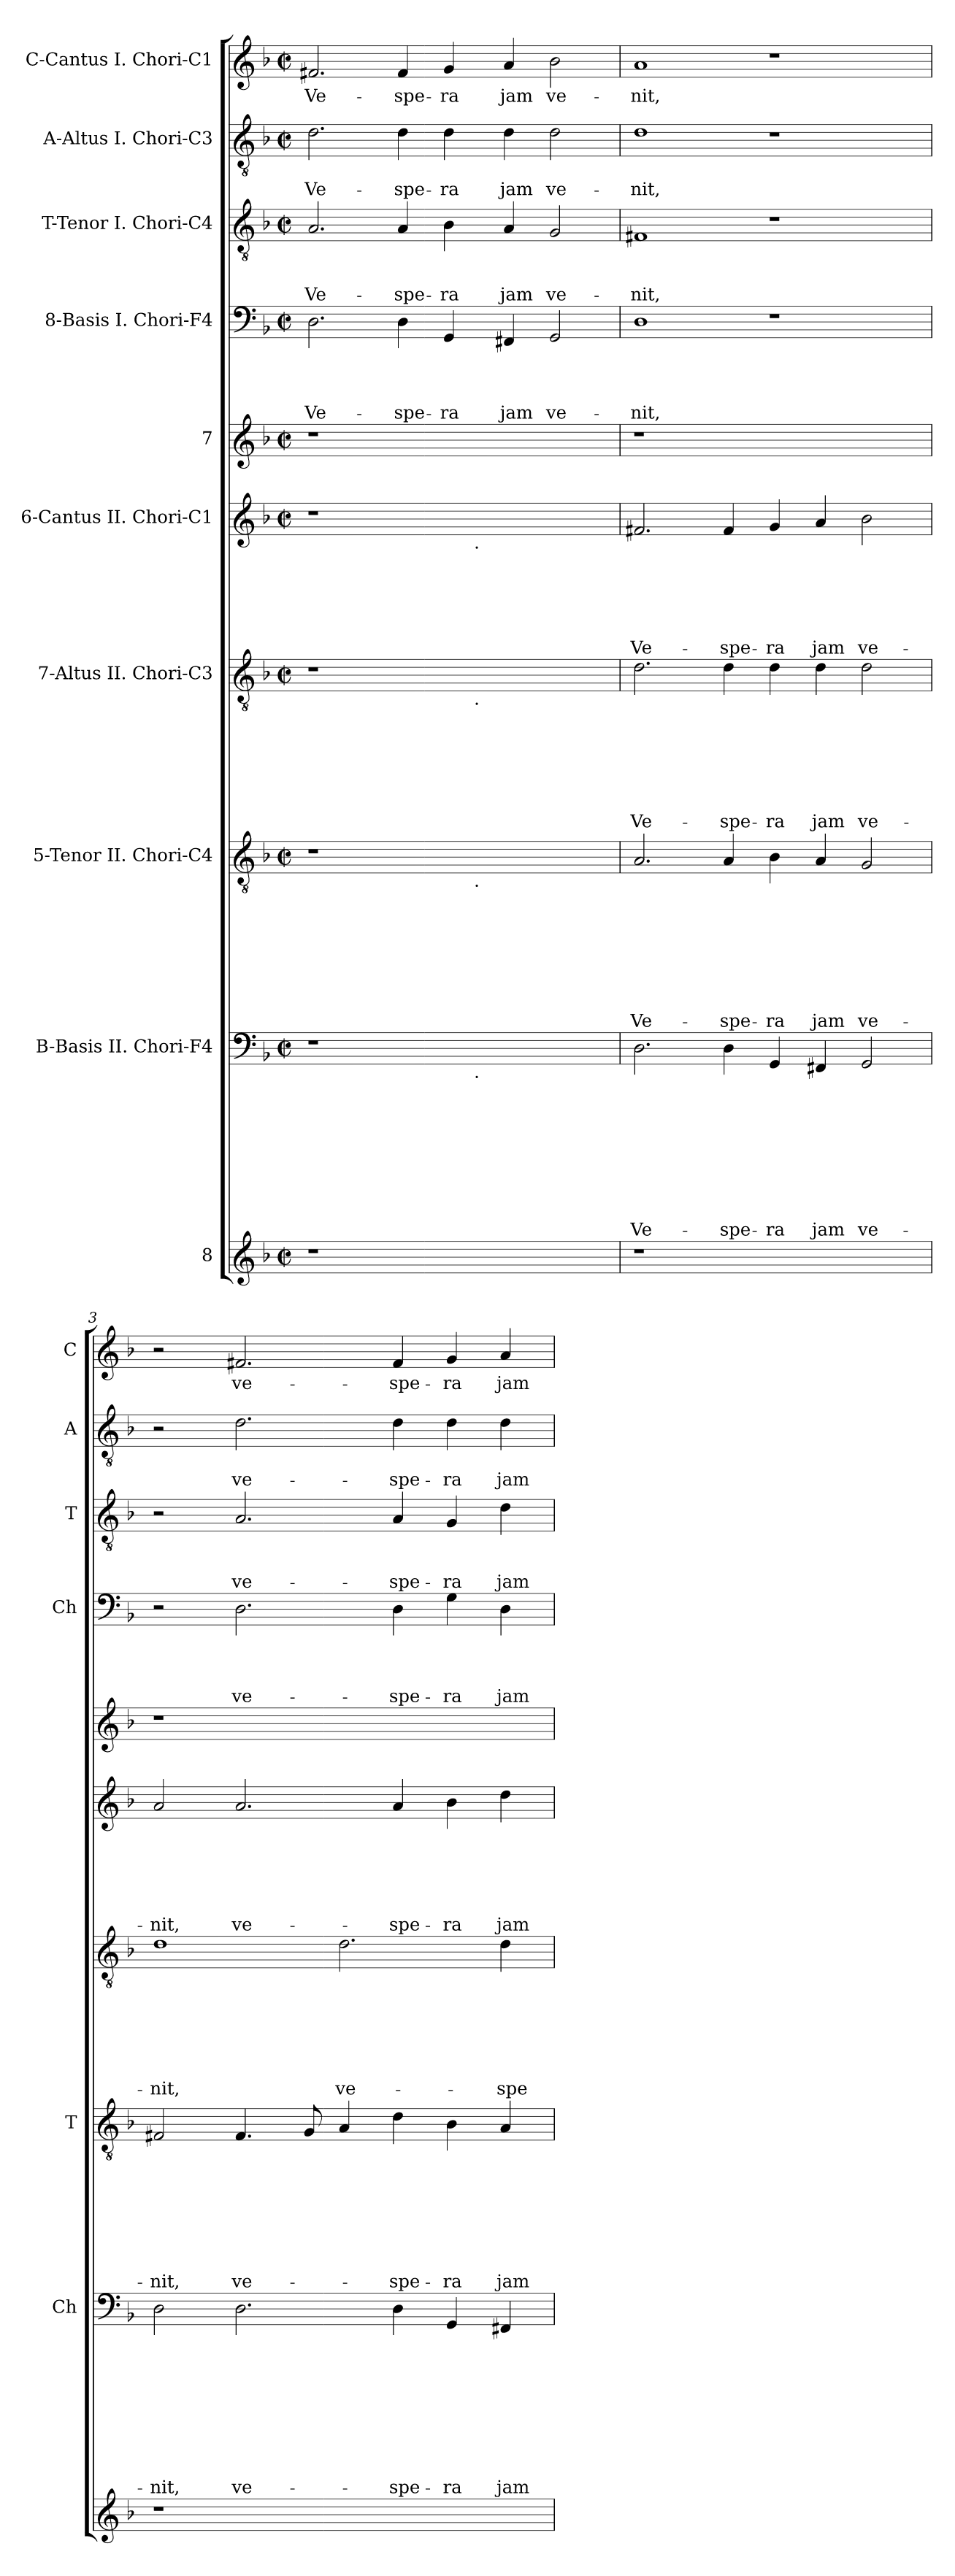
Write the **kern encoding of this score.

**kern	**kern	**text	**text	**text	**text	**text	**text	**text	**text	**text	**kern	**text	**text	**text	**text	**text	**text	**text	**text	**kern	**text	**text	**text	**text	**text	**text	**text	**kern	**text	**text	**text	**text	**text	**text	**kern	**kern	**text	**text	**text	**text	**kern	**text	**text	**text	**kern	**text	**text	**kern	**text
*part10	*part9	*part9	*part9	*part9	*part9	*part9	*part9	*part9	*part9	*part9	*part8	*part8	*part8	*part8	*part8	*part8	*part8	*part8	*part8	*part7	*part7	*part7	*part7	*part7	*part7	*part7	*part7	*part6	*part6	*part6	*part6	*part6	*part6	*part6	*part5	*part4	*part4	*part4	*part4	*part4	*part3	*part3	*part3	*part3	*part2	*part2	*part2	*part1	*part1
*staff10	*staff9	*staff9	*staff9	*staff9	*staff9	*staff9	*staff9	*staff9	*staff9	*staff9	*staff8	*staff8	*staff8	*staff8	*staff8	*staff8	*staff8	*staff8	*staff8	*staff7	*staff7	*staff7	*staff7	*staff7	*staff7	*staff7	*staff7	*staff6	*staff6	*staff6	*staff6	*staff6	*staff6	*staff6	*staff5	*staff4	*staff4	*staff4	*staff4	*staff4	*staff3	*staff3	*staff3	*staff3	*staff2	*staff2	*staff2	*staff1	*staff1
*I"8	*I"B-Basis II. Chori-F4	*	*	*	*	*	*	*	*	*	*I"5-Tenor II. Chori-C4	*	*	*	*	*	*	*	*	*I"7-Altus II. Chori-C3	*	*	*	*	*	*	*	*I"6-Cantus II. Chori-C1	*	*	*	*	*	*	*I"7	*I"8-Basis I. Chori-F4	*	*	*	*	*I"T-Tenor I. Chori-C4	*	*	*	*I"A-Altus I. Chori-C3	*	*	*I"C-Cantus I. Chori-C1	*
*	*I'Ch	*	*	*	*	*	*	*	*	*	*I'T	*	*	*	*	*	*	*	*	*	*	*	*	*	*	*	*	*	*	*	*	*	*	*	*	*I'Ch	*	*	*	*	*I'T	*	*	*	*I'A	*	*	*I'C	*
*clefG2	*clefF4	*	*	*	*	*	*	*	*	*	*clefGv2	*	*	*	*	*	*	*	*	*clefGv2	*	*	*	*	*	*	*	*clefG2	*	*	*	*	*	*	*clefG2	*clefF4	*	*	*	*	*clefGv2	*	*	*	*clefGv2	*	*	*clefG2	*
*k[b-]	*k[b-]	*	*	*	*	*	*	*	*	*	*k[b-]	*	*	*	*	*	*	*	*	*k[b-]	*	*	*	*	*	*	*	*k[b-]	*	*	*	*	*	*	*k[b-]	*k[b-]	*	*	*	*	*k[b-]	*	*	*	*k[b-]	*	*	*k[b-]	*
*F:	*F:	*	*	*	*	*	*	*	*	*	*F:	*	*	*	*	*	*	*	*	*F:	*	*	*	*	*	*	*	*F:	*	*	*	*	*	*	*F:	*F:	*	*	*	*	*F:	*	*	*	*F:	*	*	*F:	*
*M2/2	*M2/2	*	*	*	*	*	*	*	*	*	*M2/2	*	*	*	*	*	*	*	*	*M2/2	*	*	*	*	*	*	*	*M2/2	*	*	*	*	*	*	*M2/2	*M2/2	*	*	*	*	*M2/2	*	*	*	*M2/2	*	*	*M2/2	*
*met(c|)	*met(c|)	*	*	*	*	*	*	*	*	*	*met(c|)	*	*	*	*	*	*	*	*	*met(c|)	*	*	*	*	*	*	*	*met(c|)	*	*	*	*	*	*	*met(c|)	*met(c|)	*	*	*	*	*met(c|)	*	*	*	*met(c|)	*	*	*met(c|)	*
=1	=1	=1	=1	=1	=1	=1	=1	=1	=1	=1	=1	=1	=1	=1	=1	=1	=1	=1	=1	=1	=1	=1	=1	=1	=1	=1	=1	=1	=1	=1	=1	=1	=1	=1	=1	=1	=1	=1	=1	=1	=1	=1	=1	=1	=1	=1	=1	=1	=1
!	!	!	!	!	!	!	!	!	!	!	!	!	!	!	!	!	!	!	!	!	!	!	!	!	!	!	!	!	!	!	!	!	!	!	!	!	!	!	!	!LO:LY:b	!	!	!	!LO:LY:b	!	!	!LO:LY:b	!	!LO:LY:b
1r	1r	.	.	.	.	.	.	.	.	.	1r	.	.	.	.	.	.	.	.	1r	.	.	.	.	.	.	.	1r	.	.	.	.	.	.	1r	2.D\	.	.	.	Ve-	2.A/	.	.	Ve-	2.d\	.	Ve-	2.f#X/	Ve-
!	!	!	!	!	!	!	!	!	!	!	!	!	!	!	!	!	!	!	!	!	!	!	!	!	!	!	!	!	!	!	!	!	!	!	!	!	!	!	!	!LO:LY:b	!	!	!	!LO:LY:b	!	!	!LO:LY:b	!	!LO:LY:b
.	.	.	.	.	.	.	.	.	.	.	.	.	.	.	.	.	.	.	.	.	.	.	.	.	.	.	.	.	.	.	.	.	.	.	.	4D\	.	.	.	-spe-	4A/	.	.	-spe-	4d\	.	-spe-	4f#/	-spe-
!	!	!	!	!	!	!	!	!	!	!	!	!	!	!	!	!	!	!	!	!	!	!	!	!	!	!	!	!	!	!	!	!	!	!	!	!	!	!	!	!LO:LY:b	!	!	!	!LO:LY:b	!	!	!LO:LY:b	!	!LO:LY:b
1ryy	8ryy	.	.	.	.	.	.	.	.	.	8ryy	.	.	.	.	.	.	.	.	8ryy	.	.	.	.	.	.	.	8ryy	.	.	.	.	.	.	1ryy	4GG/	.	.	.	-ra	4B-\	.	.	-ra	4d\	.	-ra	4g/	-ra
!	!	!	!	!	!	!	!	!	!	!	!	!	!	!	!	!	!	!	!	!	!	!	!	!	!	!	!	!LO:TX:b:t=.	!	!	!	!	!	!	!	!	!	!	!	!	!	!	!	!	!	!	!	!	!
!	!	!	!	!	!	!	!	!	!	!	!	!	!	!	!	!	!	!	!	!LO:TX:b:t=.	!	!	!	!	!	!	!	!	!	!	!	!	!	!	!	!	!	!	!	!	!	!	!	!	!	!	!	!	!
!	!	!	!	!	!	!	!	!	!	!	!LO:TX:b:t=.	!	!	!	!	!	!	!	!	!	!	!	!	!	!	!	!	!	!	!	!	!	!	!	!	!	!	!	!	!	!	!	!	!	!	!	!	!	!
!	!LO:TX:b:t=.	!	!	!	!	!	!	!	!	!	!	!	!	!	!	!	!	!	!	!	!	!	!	!	!	!	!	!	!	!	!	!	!	!	!	!	!	!	!	!	!	!	!	!	!	!	!	!	!
.	2..ryy	.	.	.	.	.	.	.	.	.	2..ryy	.	.	.	.	.	.	.	.	2..ryy	.	.	.	.	.	.	.	2..ryy	.	.	.	.	.	.	.	.	.	.	.	.	.	.	.	.	.	.	.	.	.
!	!	!	!	!	!	!	!	!	!	!	!	!	!	!	!	!	!	!	!	!	!	!	!	!	!	!	!	!	!	!	!	!	!	!	!	!	!	!	!	!LO:LY:b	!	!	!	!LO:LY:b	!	!	!LO:LY:b	!	!LO:LY:b
.	.	.	.	.	.	.	.	.	.	.	.	.	.	.	.	.	.	.	.	.	.	.	.	.	.	.	.	.	.	.	.	.	.	.	.	4FF#X/	.	.	.	jam	4A/	.	.	jam	4d\	.	jam	4a/	jam
!	!	!	!	!	!	!	!	!	!	!	!	!	!	!	!	!	!	!	!	!	!	!	!	!	!	!	!	!	!	!	!	!	!	!	!	!	!	!	!	!LO:LY:b	!	!	!	!LO:LY:b	!	!	!LO:LY:b	!	!LO:LY:b
.	.	.	.	.	.	.	.	.	.	.	.	.	.	.	.	.	.	.	.	.	.	.	.	.	.	.	.	.	.	.	.	.	.	.	.	2GG/	.	.	.	ve-	2G/	.	.	ve-	2d\	.	ve-	2b-\	ve-
=2	=2	=2	=2	=2	=2	=2	=2	=2	=2	=2	=2	=2	=2	=2	=2	=2	=2	=2	=2	=2	=2	=2	=2	=2	=2	=2	=2	=2	=2	=2	=2	=2	=2	=2	=2	=2	=2	=2	=2	=2	=2	=2	=2	=2	=2	=2	=2	=2	=2
!	!	!	!	!	!	!	!	!	!	!LO:LY:b	!	!	!	!	!	!	!	!	!LO:LY:b	!	!	!	!	!	!	!	!LO:LY:b	!	!	!	!	!	!	!LO:LY:b	!	!	!	!	!	!LO:LY:b	!	!	!	!LO:LY:b	!	!	!LO:LY:b	!	!LO:LY:b
1r	2.D\	.	.	.	.	.	.	.	.	Ve-	2.A/	.	.	.	.	.	.	.	Ve-	2.d\	.	.	.	.	.	.	Ve-	2.f#X/	.	.	.	.	.	Ve-	1r	1D	.	.	.	-nit,	1F#X	.	.	-nit,	1d	.	-nit,	1a	-nit,
!	!	!	!	!	!	!	!	!	!	!LO:LY:b	!	!	!	!	!	!	!	!	!LO:LY:b	!	!	!	!	!	!	!	!LO:LY:b	!	!	!	!	!	!	!LO:LY:b	!	!	!	!	!	!	!	!	!	!	!	!	!	!	!
.	4D\	.	.	.	.	.	.	.	.	-spe-	4A/	.	.	.	.	.	.	.	-spe-	4d\	.	.	.	.	.	.	-spe-	4f#/	.	.	.	.	.	-spe-	.	.	.	.	.	.	.	.	.	.	.	.	.	.	.
!	!	!	!	!	!	!	!	!	!	!LO:LY:b	!	!	!	!	!	!	!	!	!LO:LY:b	!	!	!	!	!	!	!	!LO:LY:b	!	!	!	!	!	!	!LO:LY:b	!	!	!	!	!	!	!	!	!	!	!	!	!	!	!
1ryy	4GG/	.	.	.	.	.	.	.	.	-ra	4B-\	.	.	.	.	.	.	.	-ra	4d\	.	.	.	.	.	.	-ra	4g/	.	.	.	.	.	-ra	1ryy	1r	.	.	.	.	1r	.	.	.	1r	.	.	1r	.
!	!	!	!	!	!	!	!	!	!	!LO:LY:b	!	!	!	!	!	!	!	!	!LO:LY:b	!	!	!	!	!	!	!	!LO:LY:b	!	!	!	!	!	!	!LO:LY:b	!	!	!	!	!	!	!	!	!	!	!	!	!	!	!
.	4FF#X/	.	.	.	.	.	.	.	.	jam	4A/	.	.	.	.	.	.	.	jam	4d\	.	.	.	.	.	.	jam	4a/	.	.	.	.	.	jam	.	.	.	.	.	.	.	.	.	.	.	.	.	.	.
!	!	!	!	!	!	!	!	!	!	!LO:LY:b	!	!	!	!	!	!	!	!	!LO:LY:b	!	!	!	!	!	!	!	!LO:LY:b	!	!	!	!	!	!	!LO:LY:b	!	!	!	!	!	!	!	!	!	!	!	!	!	!	!
.	2GG/	.	.	.	.	.	.	.	.	ve-	2G/	.	.	.	.	.	.	.	ve-	2d\	.	.	.	.	.	.	ve-	2b-\	.	.	.	.	.	ve-	.	.	.	.	.	.	.	.	.	.	.	.	.	.	.
=3	=3	=3	=3	=3	=3	=3	=3	=3	=3	=3	=3	=3	=3	=3	=3	=3	=3	=3	=3	=3	=3	=3	=3	=3	=3	=3	=3	=3	=3	=3	=3	=3	=3	=3	=3	=3	=3	=3	=3	=3	=3	=3	=3	=3	=3	=3	=3	=3	=3
!	!	!	!	!	!	!	!	!	!	!LO:LY:b	!	!	!	!	!	!	!	!	!LO:LY:b	!	!	!	!	!	!	!	!LO:LY:b	!	!	!	!	!	!	!LO:LY:b	!	!	!	!	!	!	!	!	!	!	!	!	!	!	!
1r	2D\	.	.	.	.	.	.	.	.	-nit,	2F#X/	.	.	.	.	.	.	.	-nit,	1d	.	.	.	.	.	.	-nit,	2a/	.	.	.	.	.	-nit,	1r	2r	.	.	.	.	2r	.	.	.	2r	.	.	2r	.
!	!	!	!	!	!	!	!	!	!	!LO:LY:b	!	!	!	!	!	!	!	!	!LO:LY:b	!	!	!	!	!	!	!	!	!	!	!	!	!	!	!LO:LY:b	!	!	!	!	!	!LO:LY:b	!	!	!	!LO:LY:b	!	!	!LO:LY:b	!	!LO:LY:b
.	2.D\	.	.	.	.	.	.	.	.	ve-	4.F#/	.	.	.	.	.	.	.	ve-	.	.	.	.	.	.	.	.	2.a/	.	.	.	.	.	ve-	.	2.D\	.	.	.	ve-	2.A/	.	.	ve-	2.d\	.	ve-	2.f#X/	ve-
.	.	.	.	.	.	.	.	.	.	.	8G/	.	.	.	.	.	.	.	.	.	.	.	.	.	.	.	.	.	.	.	.	.	.	.	.	.	.	.	.	.	.	.	.	.	.	.	.	.	.
!	!	!	!	!	!	!	!	!	!	!	!	!	!	!	!	!	!	!	!	!	!	!	!	!	!	!	!LO:LY:b	!	!	!	!	!	!	!	!	!	!	!	!	!	!	!	!	!	!	!	!	!	!
1ryy	.	.	.	.	.	.	.	.	.	.	4A/	.	.	.	.	.	.	.	.	2.d\	.	.	.	.	.	.	ve-	.	.	.	.	.	.	.	1ryy	.	.	.	.	.	.	.	.	.	.	.	.	.	.
!	!	!	!	!	!	!	!	!	!	!LO:LY:b	!	!	!	!	!	!	!	!	!LO:LY:b	!	!	!	!	!	!	!	!	!	!	!	!	!	!	!LO:LY:b	!	!	!	!	!	!LO:LY:b	!	!	!	!LO:LY:b	!	!	!LO:LY:b	!	!LO:LY:b
.	4D\	.	.	.	.	.	.	.	.	-spe-	4d\	.	.	.	.	.	.	.	-spe-	.	.	.	.	.	.	.	.	4a/	.	.	.	.	.	-spe-	.	4D\	.	.	.	-spe-	4A/	.	.	-spe-	4d\	.	-spe-	4f#/	-spe-
!	!	!	!	!	!	!	!	!	!	!LO:LY:b	!	!	!	!	!	!	!	!	!LO:LY:b	!	!	!	!	!	!	!	!	!	!	!	!	!	!	!LO:LY:b	!	!	!	!	!	!LO:LY:b	!	!	!	!LO:LY:b	!	!	!LO:LY:b	!	!LO:LY:b
.	4GG/	.	.	.	.	.	.	.	.	-ra	4B-\	.	.	.	.	.	.	.	-ra	.	.	.	.	.	.	.	.	4b-\	.	.	.	.	.	-ra	.	4G\	.	.	.	-ra	4G/	.	.	-ra	4d\	.	-ra	4g/	-ra
!	!	!	!	!	!	!	!	!	!	!LO:LY:b	!	!	!	!	!	!	!	!	!LO:LY:b	!	!	!	!	!	!	!	!LO:LY:b	!	!	!	!	!	!	!LO:LY:b	!	!	!	!	!	!LO:LY:b	!	!	!	!LO:LY:b	!	!	!LO:LY:b	!	!LO:LY:b
.	4FF#X/	.	.	.	.	.	.	.	.	jam	4A/	.	.	.	.	.	.	.	jam	4d\	.	.	.	.	.	.	-spe-	4dd\	.	.	.	.	.	jam	.	4D\	.	.	.	jam	4d\	.	.	jam	4d\	.	jam	4a/	jam
=	=	=	=	=	=	=	=	=	=	=	=	=	=	=	=	=	=	=	=	=	=	=	=	=	=	=	=	=	=	=	=	=	=	=	=	=	=	=	=	=	=	=	=	=	=	=	=	=	=
*-	*-	*-	*-	*-	*-	*-	*-	*-	*-	*-	*-	*-	*-	*-	*-	*-	*-	*-	*-	*-	*-	*-	*-	*-	*-	*-	*-	*-	*-	*-	*-	*-	*-	*-	*-	*-	*-	*-	*-	*-	*-	*-	*-	*-	*-	*-	*-	*-	*-
